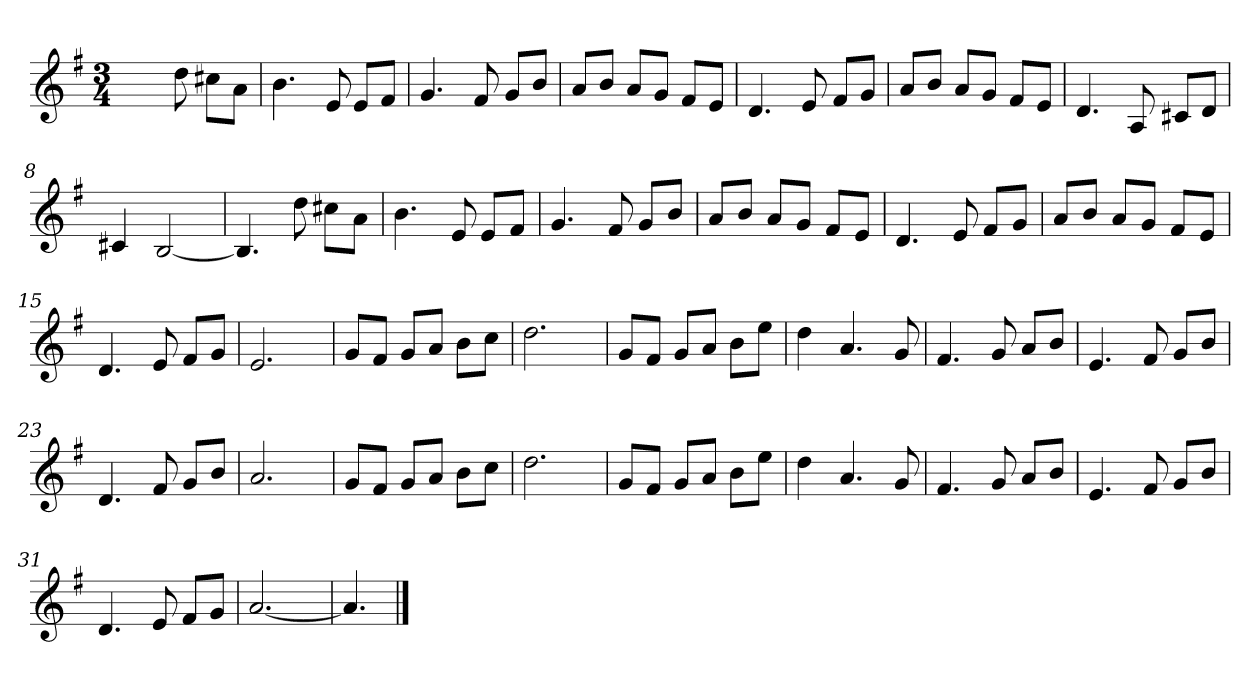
**kern
*part1
*staff1
*clefG2
*k[f#]
*e:
*M3/4
=1
4.ryy
8dd\
8cc#X\L
8a\J
=2
4.b\
8e/
8e/L
8f#/J
=3
4.g/
8f#/
8g/L
8b/J
=4
8a/L
8b/J
8a/L
8g/J
8f#/L
8e/J
=5
4.d/
8e/
8f#/L
8g/J
!!LO:LB:g=z
=6
8a/L
8b/J
8a/L
8g/J
8f#/L
8e/J
=7
4.d/
8A/
8c#X/L
8d/J
=8
4c#X/
[2B/
=9
4.B/]
8dd\
8cc#X\L
8a\J
!!LO:LB:g=z
=10
4.b\
8e/
8e/L
8f#/J
=11
4.g/
8f#/
8g/L
8b/J
=12
8a/L
8b/J
8a/L
8g/J
8f#/L
8e/J
=13
4.d/
8e/
8f#/L
8g/J
!!LO:LB:g=z
=14
8a/L
8b/J
8a/L
8g/J
8f#/L
8e/J
=15
4.d/
8e/
8f#/L
8g/J
=16
2.e/
=17
8g/L
8f#/J
8g/L
8a/J
8b\L
8cc\J
!!LO:LB:g=z
=18
2.dd\
=19
8g/L
8f#/J
8g/L
8a/J
8b\L
8ee\J
=20
4dd\
4.a/
8g/
=21
4.f#/
8g/
8a/L
8b/J
!!LO:LB:g=z
=22
4.e/
8f#/
8g/L
8b/J
=23
4.d/
8f#/
8g/L
8b/J
=24
2.a/
=25
8g/L
8f#/J
8g/L
8a/J
8b\L
8cc\J
!!LO:LB:g=z
=26
2.dd\
=27
8g/L
8f#/J
8g/L
8a/J
8b\L
8ee\J
=28
4dd\
4.a/
8g/
=29
4.f#/
8g/
8a/L
8b/J
!!LO:LB:g=z
=30
4.e/
8f#/
8g/L
8b/J
=31
4.d/
8e/
8f#/L
8g/J
=32
[2.a/
=33
4.a/]
==
*-
